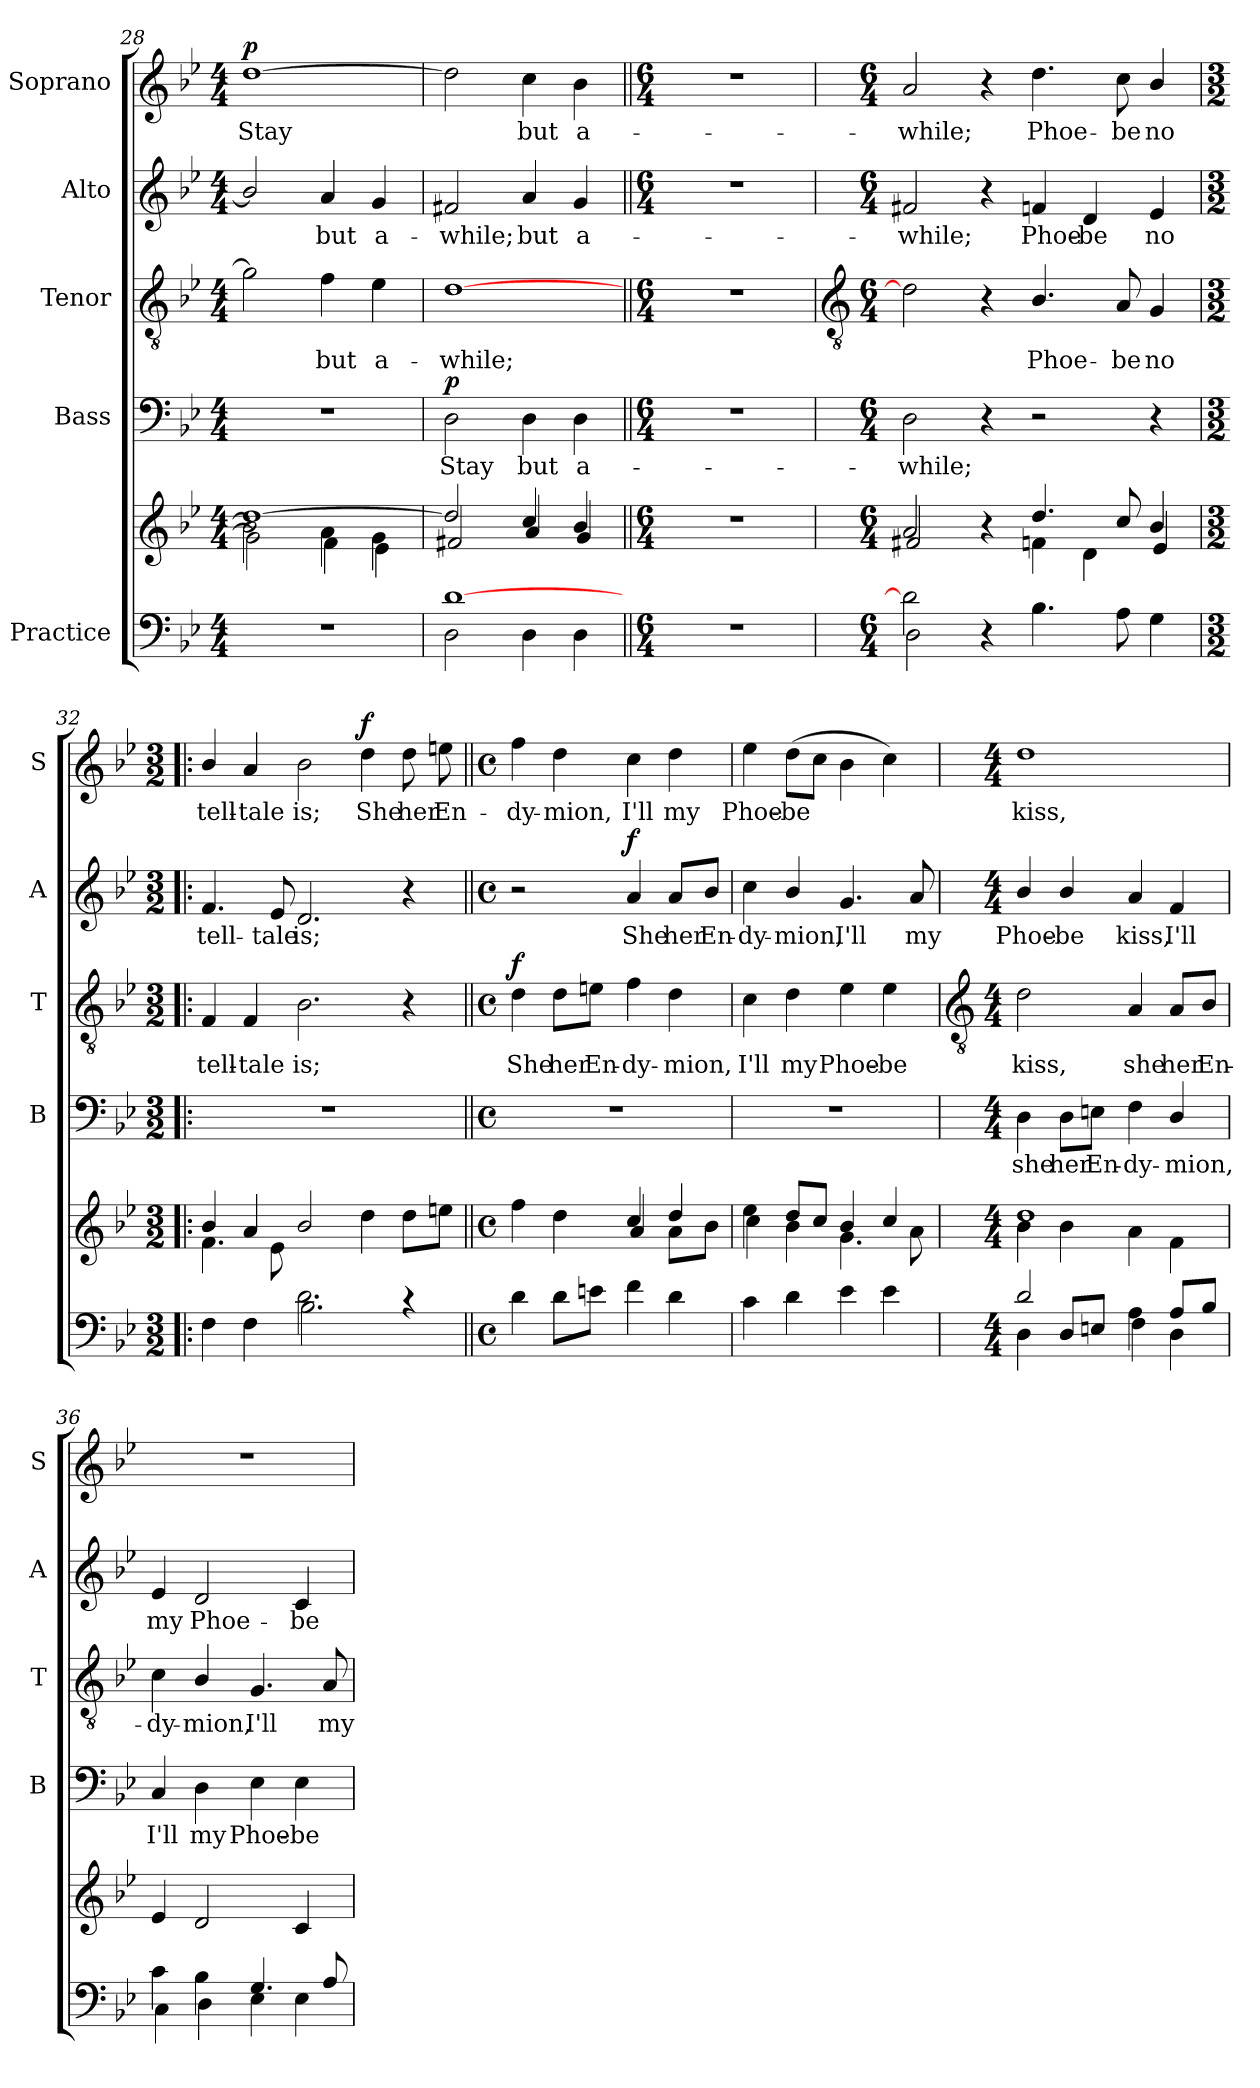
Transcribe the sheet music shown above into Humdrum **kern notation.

**kern	**kern	**kern	**text	**dynam	**kern	**text	**dynam	**kern	**text	**dynam	**kern	**text	**dynam
*part5	*part5	*part4	*part4	*part4	*part3	*part3	*part3	*part2	*part2	*part2	*part1	*part1	*part1
*staff6	*staff5	*staff4	*staff4	*staff4	*staff3	*staff3	*staff3	*staff2	*staff2	*staff2	*staff1	*staff1	*staff1
*I"Practice	*	*I"Bass	*	*	*I"Tenor	*	*	*I"Alto	*	*	*I"Soprano	*	*
*	*	*I'B	*	*	*I'T	*	*	*I'A	*	*	*I'S	*	*
*clefF4	*clefG2	*clefF4	*	*	*clefGv2	*	*	*clefG2	*	*	*clefG2	*	*
*k[b-e-]	*k[b-e-]	*k[b-e-]	*	*	*k[b-e-]	*	*	*k[b-e-]	*	*	*k[b-e-]	*	*
*B-:	*B-:	*B-:	*	*	*B-:	*	*	*B-:	*	*	*B-:	*	*
*M4/4	*M4/4	*M4/4	*	*	*M4/4	*	*	*M4/4	*	*	*M4/4	*	*
=28	=28	=28	=28	=28	=28	=28	=28	=28	=28	=28	=28	=28	=28
*	*^	*	*	*	*	*	*	*	*	*	*	*	*
*	*	*^	*	*	*	*	*	*	*	*	*	*	*	*
!	!	!	!	!	!	!	!	!	!	!	!	!	!	!LO:LY:b	!LO:DY:b
1r	[1dd/	2b-\]	2g\]	1r	.	.	2g]	.	.	2b-/]	.	.	[1dd	Stay	p
!	!	!	!	!	!	!	!	!LO:LY:b	!	!	!LO:LY:b	!	!	!	!
.	.	4a\	4f\	.	.	.	4f	but	.	4a	but	.	.	.	.
!	!	!	!	!	!	!	!	!LO:LY:b	!	!	!LO:LY:b	!	!	!	!
.	.	4g\	4e-\	.	.	.	4e-	a-	.	4g	a-	.	.	.	.
=29	=29	=29	=29	=29	=29	=29	=29	=29	=29	=29	=29	=29	=29	=29	=29
*^	*	*	*	*	*	*	*	*	*	*	*	*	*	*	*
!	!	!	!	!	!	!LO:LY:b	!LO:DY:b	!	!LO:LY:b	!	!	!LO:LY:b	!	!	!	!
*	*	*	*v	*v	*	*	*	*	*	*	*	*	*	*	*	*
[1d	2D\	2dd/]	2f#X/	2D	Stay	p	[1d	-while;	.	2f#X	-while;	.	2dd]	.	.
!	!	!	!	!	!LO:LY:b	!	!	!	!	!	!LO:LY:b	!	!	!LO:LY:b	!
.	4D\	4cc/	4a/	4D	but	.	.	.	.	4a	but	.	4cc\	but	.
!	!	!	!	!	!LO:LY:b	!	!	!	!	!	!LO:LY:b	!	!	!LO:LY:b	!
.	4D\	4b-/	4g/	4D	a-	.	.	.	.	4g	a-	.	4b-	a-	.
*v	*v	*	*	*	*	*	*	*	*	*	*	*	*	*	*
*	*v	*v	*	*	*	*	*	*	*	*	*	*	*	*
=30||	=30||	=30||	=30||	=30||	=30||	=30||	=30||	=30||	=30||	=30||	=30||	=30||	=30||
*M6/4	*M6/4	*M6/4	*	*	*M6/4	*	*	*M6/4	*	*	*M6/4	*	*
1.r	1.r	1.r	.	.	1.r	.	.	1.r	.	.	1.r	.	.
!!LO:LB:g=z
=31	=31	=31	=31	=31	=31	=31	=31	=31	=31	=31	=31	=31	=31
*	*	*	*	*	*clefGv2	*	*	*	*	*	*	*	*
*M6/4	*M6/4	*M6/4	*	*	*M6/4	*	*	*M6/4	*	*	*M6/4	*	*
*^	*^	*	*	*	*	*	*	*	*	*	*	*	*
!	!	!	!	!	!LO:LY:b	!	!	!	!	!	!LO:LY:b	!	!	!LO:LY:b	!
2d\]	2D\	2a/	2f#X/	2D	-while;	.	2d]	.	.	2f#X	-while;	.	2a	-while;	.
4r	4ryy	4r	4ryy	4r	.	.	4r	.	.	4r	.	.	4r	.	.
!	!	!	!	!	!	!	!	!LO:LY:b	!	!	!LO:LY:b	!	!	!LO:LY:b	!
4.B-\	2ryy	4.dd/	4fn\	2r	.	.	4.B-/	Phoe-	.	4fn	Phoe-	.	4.dd	Phoe-	.
!	!	!	!	!	!	!	!	!	!	!	!LO:LY:b	!	!	!	!
.	.	.	4d\	.	.	.	.	.	.	4d	-be	.	.	.	.
!	!	!	!	!	!	!	!	!LO:LY:b	!	!	!	!	!	!LO:LY:b	!
8A\	.	8cc/	.	.	.	.	8A	-be	.	.	.	.	8cc\	-be	.
!	!	!	!	!	!	!	!	!LO:LY:b	!	!	!LO:LY:b	!	!	!LO:LY:b	!
4G\	4ryy	4b-/	4e-/	4r	.	.	4G	no	.	4e-	no	.	4b-/	no	.
*v	*v	*	*	*	*	*	*	*	*	*	*	*	*	*	*
=32!|:	=32!|:	=32!|:	=32!|:	=32!|:	=32!|:	=32!|:	=32!|:	=32!|:	=32!|:	=32!|:	=32!|:	=32!|:	=32!|:	=32!|:
*M3/2	*M3/2	*	*M3/2	*	*	*M3/2	*	*	*M3/2	*	*	*M3/2	*	*
*^	*	*	*	*	*	*	*	*	*	*	*	*	*	*
*	*^	*	*	*	*	*	*	*	*	*	*	*	*	*	*
!	!	!LO:N:vis=1	!	!	!LO:N:vis=1	!	!	!	!LO:LY:b	!	!	!LO:LY:b	!	!	!LO:LY:b	!
2ryy	4F\	1.ryy	4b-/	4.f\	1.r	.	.	4F	tell-	.	4.f	tell-	.	4b-/	tell-	.
!	!	!	!	!	!	!	!	!	!LO:LY:b	!	!	!	!	!	!LO:LY:b	!
.	4F\	.	4a/	.	.	.	.	4F	-tale	.	.	.	.	4a	-tale	.
!	!	!	!	!	!	!	!	!	!	!	!	!LO:LY:b	!	!	!	!
.	.	.	.	8e-\	.	.	.	.	.	.	8e-	-tale	.	.	.	.
!	!	!	!	!	!	!	!	!	!LO:LY:b	!	!	!LO:LY:b	!	!	!LO:LY:b	!
2.d\	2.B-\	.	2b-/	2.ryy	.	.	.	2.B-	is;	.	2.d	is;	.	2b-	is;	.
!	!	!	!	!	!	!	!	!	!	!	!	!	!	!	!LO:LY:b	!LO:DY:b
.	.	.	4dd\	.	.	.	.	.	.	.	.	.	.	4dd	She	f
!	!	!	!	!	!	!	!	!	!	!	!	!	!	!	!LO:LY:b	!
4ryy	4r	.	8dd\L	4ryy	.	.	.	4r	.	.	4r	.	.	8dd	her	.
!	!	!	!	!	!	!	!	!	!	!	!	!	!	!	!LO:LY:b	!
.	.	.	8een\J	.	.	.	.	.	.	.	.	.	.	8een	En-	.
*v	*v	*v	*	*	*	*	*	*	*	*	*	*	*	*	*	*
=33||	=33||	=33||	=33||	=33||	=33||	=33||	=33||	=33||	=33||	=33||	=33||	=33||	=33||	=33||
*M4/4	*M4/4	*	*M4/4	*	*	*M4/4	*	*	*M4/4	*	*	*M4/4	*	*
*met(c)	*met(c)	*	*met(c)	*	*	*met(c)	*	*	*met(c)	*	*	*met(c)	*	*
*^	*	*	*	*	*	*	*	*	*	*	*	*	*	*
!	!	!	!	!	!	!	!	!LO:LY:b	!LO:DY:b	!	!	!	!	!LO:LY:b	!
4d\	1ryy	4ff\	2ryy	1r	.	.	4d	She	f	2r	.	.	4ff	-dy-	.
!	!	!	!	!	!	!	!	!LO:LY:b	!	!	!	!	!	!LO:LY:b	!
8d\L	.	4dd\	.	.	.	.	8d\L	her	.	.	.	.	4dd	-mion,	.
!	!	!	!	!	!	!	!	!LO:LY:b	!	!	!	!	!	!	!
8en\J	.	.	.	.	.	.	8en\J	En-	.	.	.	.	.	.	.
!	!	!	!	!	!	!	!	!LO:LY:b	!	!	!LO:LY:b	!LO:DY:b	!	!LO:LY:b	!
4f\	.	4cc/	4a/	.	.	.	4f	-dy-	.	4a	She	f	4cc	I'll	.
!	!	!	!	!	!	!	!	!LO:LY:b	!	!	!LO:LY:b	!	!	!LO:LY:b	!
4d\	.	4dd/	8a\L	.	.	.	4d	-mion,	.	8a/L	her	.	4dd	my	.
!	!	!	!	!	!	!	!	!	!	!	!LO:LY:b	!	!	!	!
.	.	.	8b-\J	.	.	.	.	.	.	8b-/J	En-	.	.	.	.
=34	=34	=34	=34	=34	=34	=34	=34	=34	=34	=34	=34	=34	=34	=34	=34
!	!	!	!	!	!	!	!	!LO:LY:b	!	!	!LO:LY:b	!	!	!LO:LY:b	!
4c\	1ryy	4ee-\	4cc\	1r	.	.	4c	I'll	.	4cc\	-dy-	.	4ee-	Phoe-	.
!	!	!	!	!	!	!	!	!LO:LY:b	!	!	!LO:LY:b	!	!	!LO:LY:b	!
4d\	.	8dd/L	4b-\	.	.	.	4d	my	.	4b-/	-mion,	.	(>8ddL	-be	.
.	.	8cc/J	.	.	.	.	.	.	.	.	.	.	8ccJ	.	.
!	!	!	!	!	!	!	!	!LO:LY:b	!	!	!LO:LY:b	!	!	!	!
4e-\	.	4b-/	4.g\	.	.	.	4e-	Phoe-	.	4.g	I'll	.	4b-	.	.
!	!	!	!	!	!	!	!	!LO:LY:b	!	!	!	!	!	!	!
4e-\	.	4cc/	.	.	.	.	4e-	-be	.	.	.	.	4cc)	.	.
!	!	!	!	!	!	!	!	!	!	!	!LO:LY:b	!	!	!	!
.	.	.	8a\	.	.	.	.	.	.	8a	my	.	.	.	.
!!LO:LB:g=z
=35	=35	=35	=35	=35	=35	=35	=35	=35	=35	=35	=35	=35	=35	=35	=35
*	*	*	*	*	*	*	*clefGv2	*	*	*	*	*	*	*	*
*M4/4	*	*M4/4	*	*M4/4	*	*	*M4/4	*	*	*M4/4	*	*	*M4/4	*	*
!	!	!	!	!	!LO:LY:b	!	!	!LO:LY:b	!	!	!LO:LY:b	!	!	!LO:LY:b	!
2d/	4D\	1dd/	4b-\	4D	she	.	2d	kiss,	.	4b-/	Phoe-	.	1dd	kiss,	.
!	!	!	!	!	!LO:LY:b	!	!	!	!	!	!LO:LY:b	!	!	!	!
.	8D\L	.	4b-\	8D\L	her	.	.	.	.	4b-/	-be	.	.	.	.
!	!	!	!	!	!LO:LY:b	!	!	!	!	!	!	!	!	!	!
.	8En/J	.	.	8En\J	En-	.	.	.	.	.	.	.	.	.	.
!	!	!	!	!	!LO:LY:b	!	!	!LO:LY:b	!	!	!LO:LY:b	!	!	!	!
4A\	4F\	.	4a\	4F	-dy-	.	4A	she	.	4a	kiss,	.	.	.	.
!	!	!	!	!	!LO:LY:b	!	!	!LO:LY:b	!	!	!LO:LY:b	!	!	!	!
8A/L	4D\	.	4f\	4D/	-mion,	.	8A/L	her	.	4f	I'll	.	.	.	.
!	!	!	!	!	!	!	!	!LO:LY:b	!	!	!	!	!	!	!
8B-/J	.	.	.	.	.	.	8B-/J	En-	.	.	.	.	.	.	.
=36	=36	=36	=36	=36	=36	=36	=36	=36	=36	=36	=36	=36	=36	=36	=36
!	!	!	!	!	!LO:LY:b	!	!	!LO:LY:b	!	!	!LO:LY:b	!	!	!	!
4c\	4C\	1ryy	4e-/	4C	I'll	.	4c\	-dy-	.	4e-	my	.	1r	.	.
!	!	!	!	!	!LO:LY:b	!	!	!LO:LY:b	!	!	!LO:LY:b	!	!	!	!
4B-\	4D\	.	2d/	4D	my	.	4B-/	-mion,	.	2d	Phoe-	.	.	.	.
!	!	!	!	!	!LO:LY:b	!	!	!LO:LY:b	!	!	!	!	!	!	!
4.G/	4E-\	.	.	4E-\	Phoe-	.	4.G	I'll	.	.	.	.	.	.	.
!	!	!	!	!	!LO:LY:b	!	!	!	!	!	!LO:LY:b	!	!	!	!
.	4E-\	.	4c/	4E-\	-be	.	.	.	.	4c	-be	.	.	.	.
!	!	!	!	!	!	!	!	!LO:LY:b	!	!	!	!	!	!	!
8A/	.	.	.	.	.	.	8A	my	.	.	.	.	.	.	.
*v	*v	*	*	*	*	*	*	*	*	*	*	*	*	*	*
*	*v	*v	*	*	*	*	*	*	*	*	*	*	*	*
=	=	=	=	=	=	=	=	=	=	=	=	=	=
*-	*-	*-	*-	*-	*-	*-	*-	*-	*-	*-	*-	*-	*-
